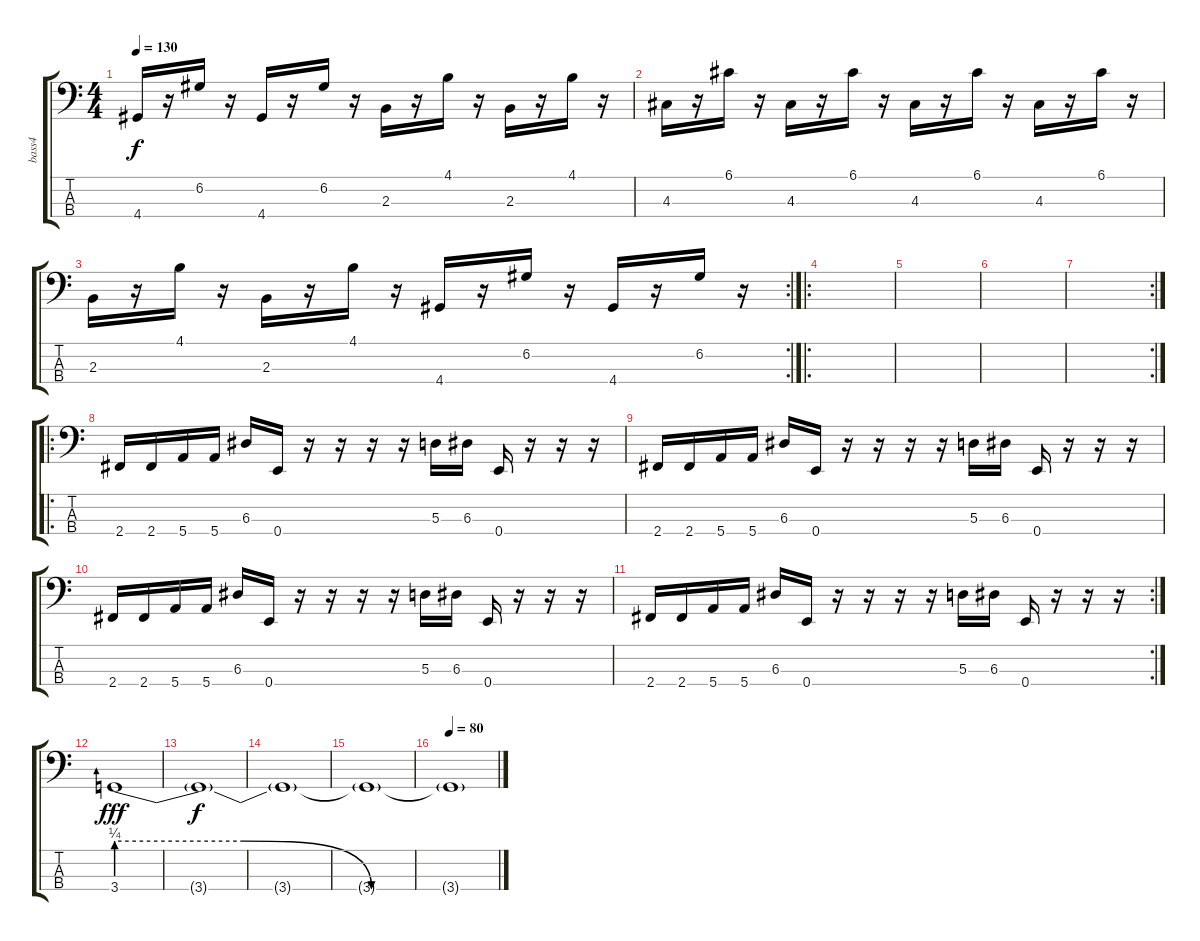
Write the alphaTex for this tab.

\track ("bass4" "bass4") {instrument electricbasspick}
\staff {score tabs}
\tuning (G2 D2 A1 E1) {hide}
\ts (4 4)
\tempo 130
\clef f4
\ks c
4.4.16{dy f} r.16 6.2.16 r.16 4.4.16 r.16 6.2.16 r.16 2.3.16 r.16 4.1.16 r.16 2.3.16 r.16 4.1.16 r.16 |
4.3.16 r.16 6.1.16 r.16 4.3.16 r.16 6.1.16 r.16 4.3.16 r.16 6.1.16 r.16 4.3.16 r.16 6.1.16 r.16 |
\rc 2
2.3.16 r.16 4.1.16 r.16 2.3.16 r.16 4.1.16 r.16 4.4.16 r.16 6.2.16 r.16 4.4.16 r.16 6.2.16 r.16 |
\ro
|
|
|
\rc 2
|
\ro
2.4.16 2.4.16 5.4.16 5.4.16 6.3.16 0.4.16 r.16 r.16 r.16 r.16 5.3.16 6.3.16 0.4.16 r.16 r.16 r.16 |
2.4.16 2.4.16 5.4.16 5.4.16 6.3.16 0.4.16 r.16 r.16 r.16 r.16 5.3.16 6.3.16 0.4.16 r.16 r.16 r.16 |
2.4.16 2.4.16 5.4.16 5.4.16 6.3.16 0.4.16 r.16 r.16 r.16 r.16 5.3.16 6.3.16 0.4.16 r.16 r.16 r.16 |
\rc 2
2.4.16 2.4.16 5.4.16 5.4.16 6.3.16 0.4.16 r.16 r.16 r.16 r.16 5.3.16 6.3.16 0.4.16 r.16 r.16 r.16 |
3.4{be (custom 0 1 20 1 40 0 60 0)}.1{dy fff} |
3.4{t}.1{dy f} |
3.4{t}.1 |
3.4{t}.1 |
\tempo 80
3.4{t}.1
